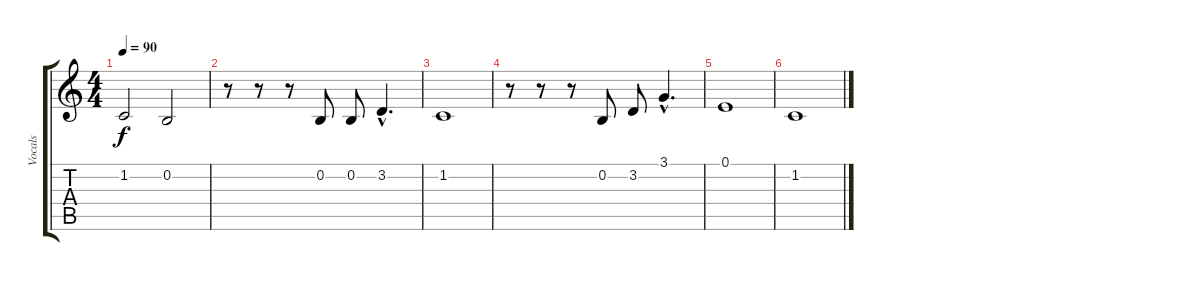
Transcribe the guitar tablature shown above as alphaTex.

\track ("Vocals" "Vocals") {instrument clarinet}
\staff {score tabs}
\tuning (E4 B3 G3 D3 A2 E2) {hide}
\ts (4 4)
\tempo 90
\clef g2
\ks c
1.2.2{dy f} 0.2.2 |
r.8 r.8 r.8 0.2.8 0.2.8 3.2{hac}.4{d} |
1.2.1 |
r.8 r.8 r.8 0.2.8 3.2.8 3.1{hac}.4{d} |
0.1.1 |
1.2.1
